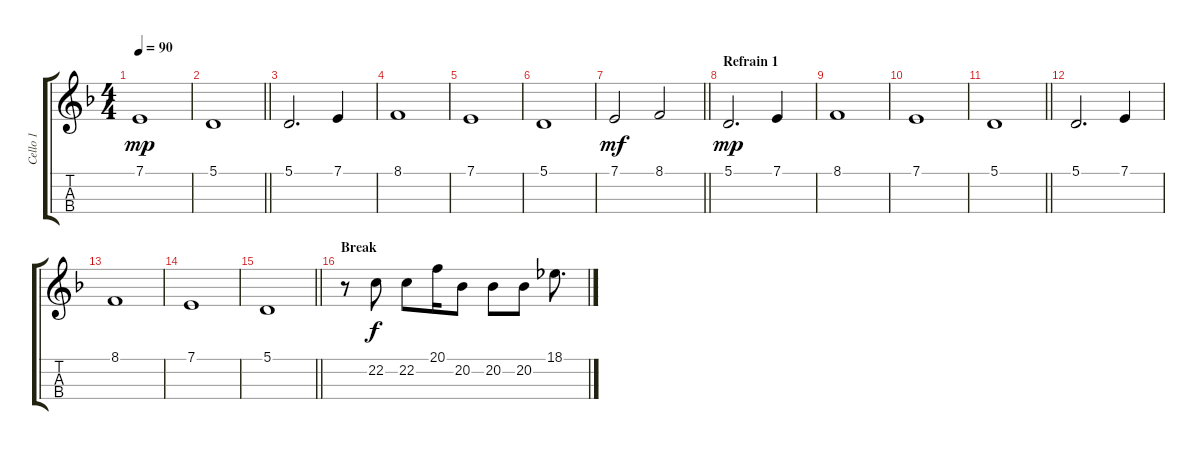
\track ("Cello 1" "Cello 1") {instrument cello}
\staff {score tabs}
\tuning (A3 D3 G2 C2) {hide}
\ts (4 4)
\tempo 90
\clef g2
\ks dminor
7.1.1{dy mp} |
\barLineRight lightlight
5.1.1 |
5.1.2{d} 7.1.4 |
8.1.1 |
7.1.1 |
5.1.1 |
\barLineRight lightlight
7.1.2{dy mf} 8.1.2 |
\section ("" "Refrain 1")
5.1.2{d dy mp} 7.1.4 |
8.1.1 |
7.1.1 |
\barLineRight lightlight
5.1.1 |
5.1.2{d} 7.1.4 |
8.1.1 |
7.1.1 |
\barLineRight lightlight
5.1.1 |
\section ("" "Break")
r.8 22.2.8{dy f} 22.2.8 20.1.16 20.2.8 20.2.8 20.2.8 18.1.8{d}
